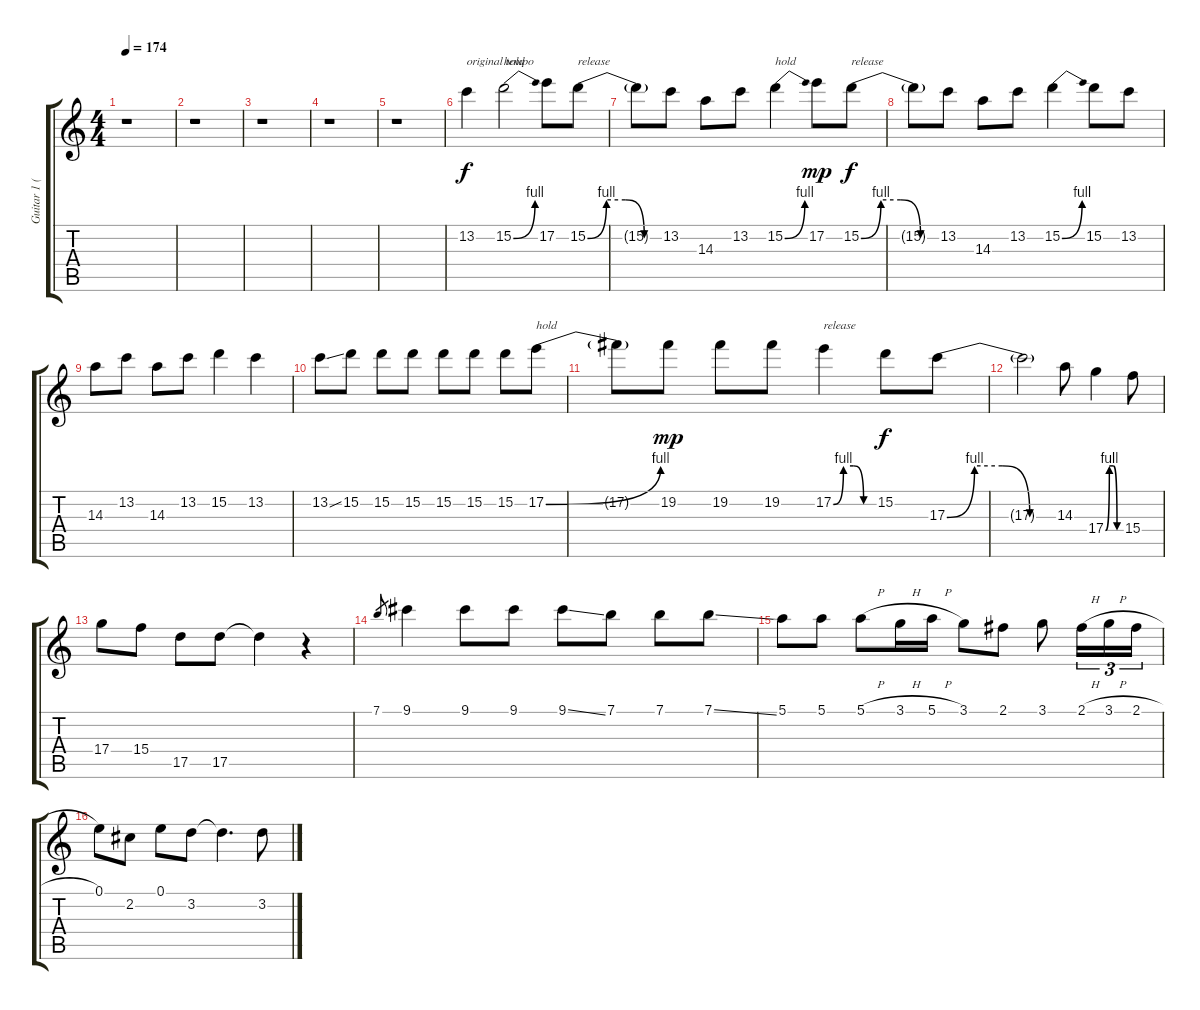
\track ("Guitar 1 (Light Dist.)" "Guitar 1 (") {instrument distortionguitar}
\staff {score tabs}
\tuning (E4 B3 G3 D3 A2 E2) {hide}
\ts (4 4)
\tempo 174
\clef g2
\ks c
r.1{dy f} |
r.1 |
r.1 |
r.1 |
r.1 |
13.2.4{txt "original tempo"} 15.2{be (bend 0 0 60 4)}.2{txt "hold"} 17.2.8 15.2{be (custom 0 0 15 4 30 4 45 0 60 0)}.8{txt "release"} |
15.2{t}.8 13.2.8 14.3.8 13.2.8 15.2{be (bend 0 0 60 4)}.4{txt "hold"} 17.2.8{dy mp} 15.2{be (custom 0 0 15 4 30 4 45 0 60 0)}.8{txt "release" dy f} |
15.2{t}.8 13.2.8 14.3.8 13.2.8 15.2{be (bend 0 0 60 4)}.4 15.2.8 13.2.8 |
14.3.8 13.2.8 14.3.8 13.2.8 15.2.4 13.2.4 |
13.2{ss}.8 15.2.8 15.2.8 15.2.8 15.2.8 15.2.8 15.2.8 17.2{be (bend 0 0 60 4)}.8{txt "hold"} |
17.2{t}.8 19.2.8{dy mp} 19.2.8 19.2.8 17.2{be (custom 0 0 15 4 30 4 45 0 60 0)}.4{txt "release"} 15.2.8{dy f} 17.3{be (custom 0 0 15 4 30 4 45 0 60 0)}.8 |
17.3{t}.2 14.3.8 17.4{be (custom 0 0 15 4 30 4 45 0 60 0)}.4 15.4.8 |
17.4.8 15.4.8 17.5.8 17.5.8 17.5{t}.4 r.4 |
7.1.8{gr} 9.1.4 9.1.8 9.1.8 9.1{ss}.8 7.1.8 7.1.8 7.1{ss}.8 |
5.1.8 5.1.8 5.1{h}.8 3.1{h}.16 5.1{h}.16 3.1.8 2.1.8 3.1.8 2.1{h}.16{tu (3 2)} 3.1{h}.16{tu (3 2)} 2.1{h}.16{tu (3 2)} |
0.1.8 2.2.8 0.1.8 3.2.8 3.2{t}.4{d} 3.2{ss}.8
